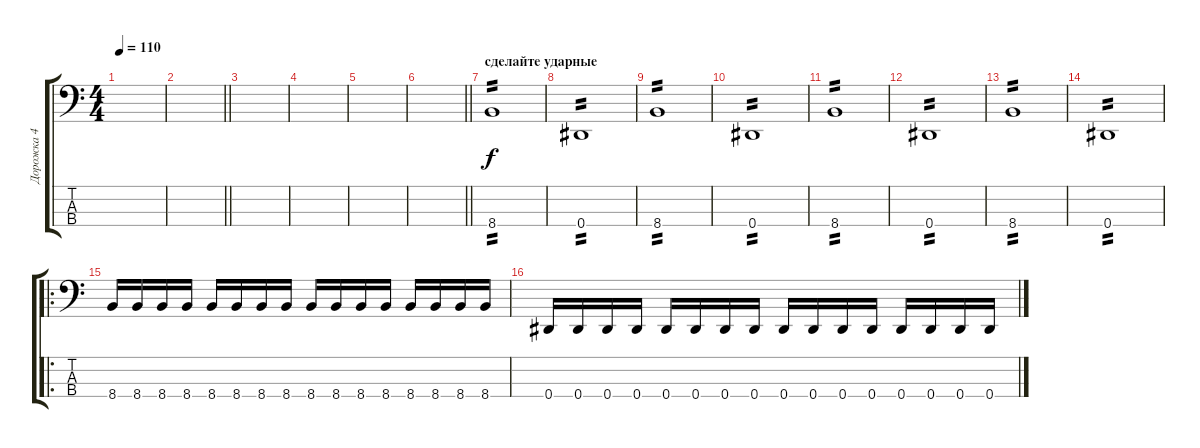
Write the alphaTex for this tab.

\track ("Дорожка 4" "Дорожка 4") {instrument electricbasspick}
\staff {score tabs}
\tuning (Gb2 Db2 Ab1 Eb1) {hide}
\ts (4 4)
\tempo 110
\clef f4
\ks c
|
\barLineRight lightlight
|
|
|
|
\barLineRight lightlight
|
\section ("" "сделайте ударные")
8.4.1{tp 2} |
0.4.1{tp 2} |
8.4.1{tp 2} |
0.4.1{tp 2} |
8.4.1{tp 2} |
0.4.1{tp 2} |
8.4.1{tp 2} |
0.4.1{tp 2} |
\ro
8.4.16 8.4.16 8.4.16 8.4.16 8.4.16 8.4.16 8.4.16 8.4.16 8.4.16 8.4.16 8.4.16 8.4.16 8.4.16 8.4.16 8.4.16 8.4.16 |
0.4.16 0.4.16 0.4.16 0.4.16 0.4.16 0.4.16 0.4.16 0.4.16 0.4.16 0.4.16 0.4.16 0.4.16 0.4.16 0.4.16 0.4.16 0.4.16
